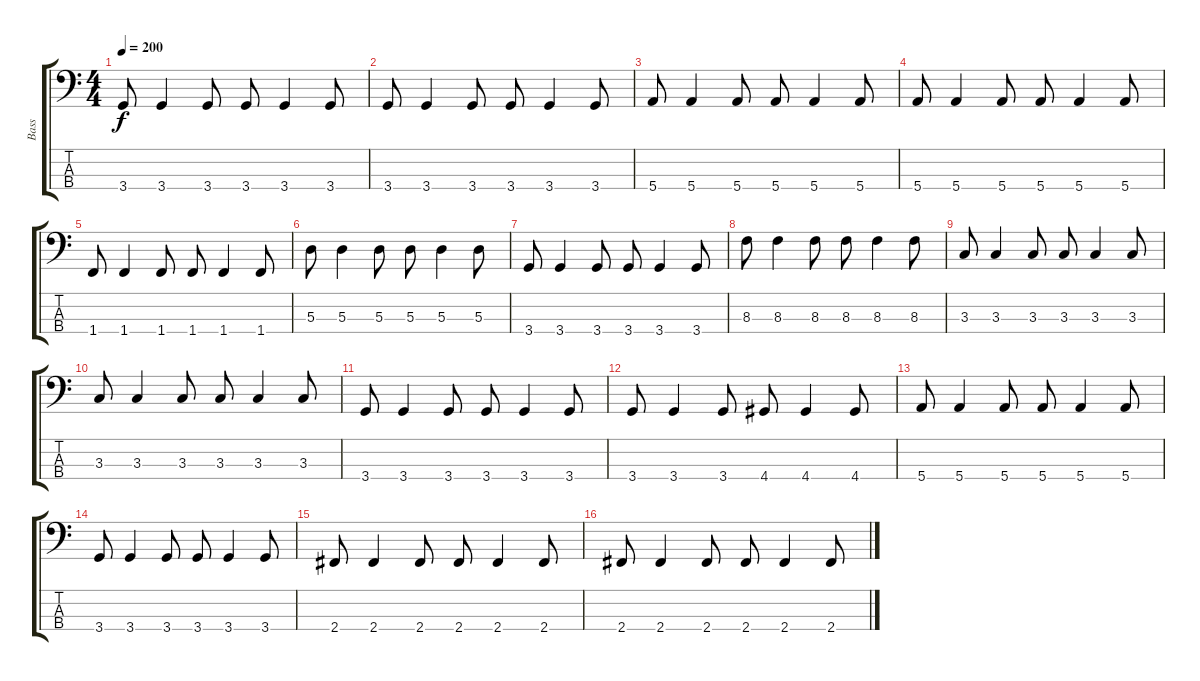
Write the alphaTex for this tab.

\track ("Bass" "Bass") {instrument electricbasspick}
\staff {score tabs}
\tuning (G2 D2 A1 E1) {hide}
\ts (4 4)
\tempo 200
\clef f4
\ks c
3.4.8{dy f} 3.4.4 3.4.8 3.4.8 3.4.4 3.4.8 |
3.4.8 3.4.4 3.4.8 3.4.8 3.4.4 3.4.8 |
5.4.8 5.4.4 5.4.8 5.4.8 5.4.4 5.4.8 |
5.4.8 5.4.4 5.4.8 5.4.8 5.4.4 5.4.8 |
1.4.8 1.4.4 1.4.8 1.4.8 1.4.4 1.4.8 |
5.3.8 5.3.4 5.3.8 5.3.8 5.3.4 5.3.8 |
3.4.8 3.4.4 3.4.8 3.4.8 3.4.4 3.4.8 |
8.3.8 8.3.4 8.3.8 8.3.8 8.3.4 8.3.8 |
3.3.8 3.3.4 3.3.8 3.3.8 3.3.4 3.3.8 |
3.3.8 3.3.4 3.3.8 3.3.8 3.3.4 3.3.8 |
3.4.8 3.4.4 3.4.8 3.4.8 3.4.4 3.4.8 |
3.4.8 3.4.4 3.4.8 4.4.8 4.4.4 4.4.8 |
5.4.8 5.4.4 5.4.8 5.4.8 5.4.4 5.4.8 |
3.4.8 3.4.4 3.4.8 3.4.8 3.4.4 3.4.8 |
2.4.8 2.4.4 2.4.8 2.4.8 2.4.4 2.4.8 |
2.4.8 2.4.4 2.4.8 2.4.8 2.4.4 2.4.8
